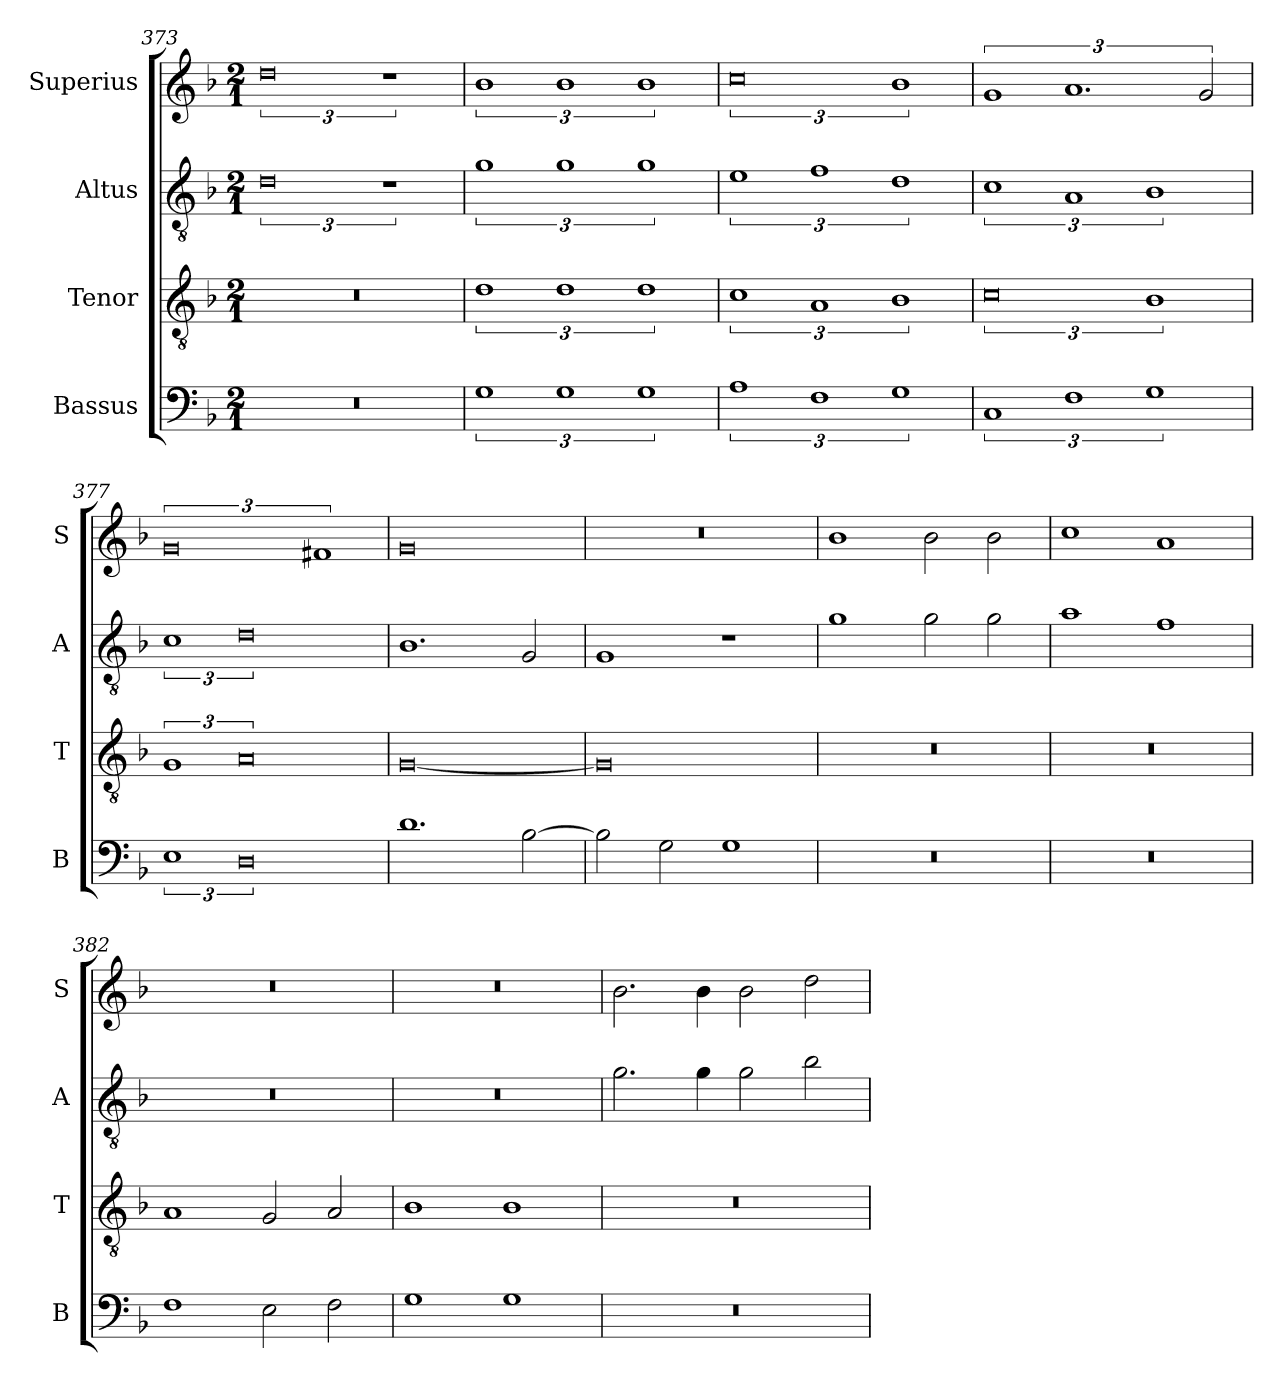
**kern	**kern	**kern	**kern
*part4	*part3	*part2	*part1
*staff4	*staff3	*staff2	*staff1
*I"Bassus	*I"Tenor	*I"Altus	*I"Superius
*I'B	*I'T	*I'A	*I'S
*clefF4	*clefGv2	*clefGv2	*clefG2
*k[b-]	*k[b-]	*k[b-]	*k[b-]
*M2/1	*M2/1	*M2/1	*M2/1
=373	=373	=373	=373
0r	0r	3%4d	3%4dd
.	.	3%2r	3%2r
=374	=374	=374	=374
3%2G	3%2d	3%2g	3%2b-
3%2G	3%2d	3%2g	3%2b-
3%2G	3%2d	3%2g	3%2b-
=375	=375	=375	=375
3%2A	3%2c	3%2e	3%4cc
3%2F	3%2A	3%2f	.
3%2G	3%2B-	3%2d	3%2b-
=376	=376	=376	=376
3%2C	3%4c	3%2c	3%2g
3%2F	.	3%2A	3%2.a
3%2G	3%2B-	3%2B-	.
.	.	.	3g/
=377	=377	=377	=377
3%2E	3%2G	3%2c	3%4g
3%4D	3%4A	3%4d	.
.	.	.	3%2f#X
=378	=378	=378	=378
1.d	[0G	1.B-	0g
[2B-\	.	2G/	.
=379	=379	=379	=379
2B-\]	0G]	1G	0r
2G\	.	.	.
1G	.	1r	.
=380	=380	=380	=380
0r	0r	1g	1b-
.	.	2g\	2b-\
.	.	2g\	2b-\
=381	=381	=381	=381
0r	0r	1a	1cc
.	.	1f	1a
=382	=382	=382	=382
1F	1A	0r	0r
2E\	2G/	.	.
2F\	2A/	.	.
=383	=383	=383	=383
1G	1B-	0r	0r
1G	1B-	.	.
=384	=384	=384	=384
0r	0r	2.g\	2.b-\
.	.	4g\	4b-\
.	.	2g\	2b-\
.	.	2b-\	2dd\
=	=	=	=
*-	*-	*-	*-
